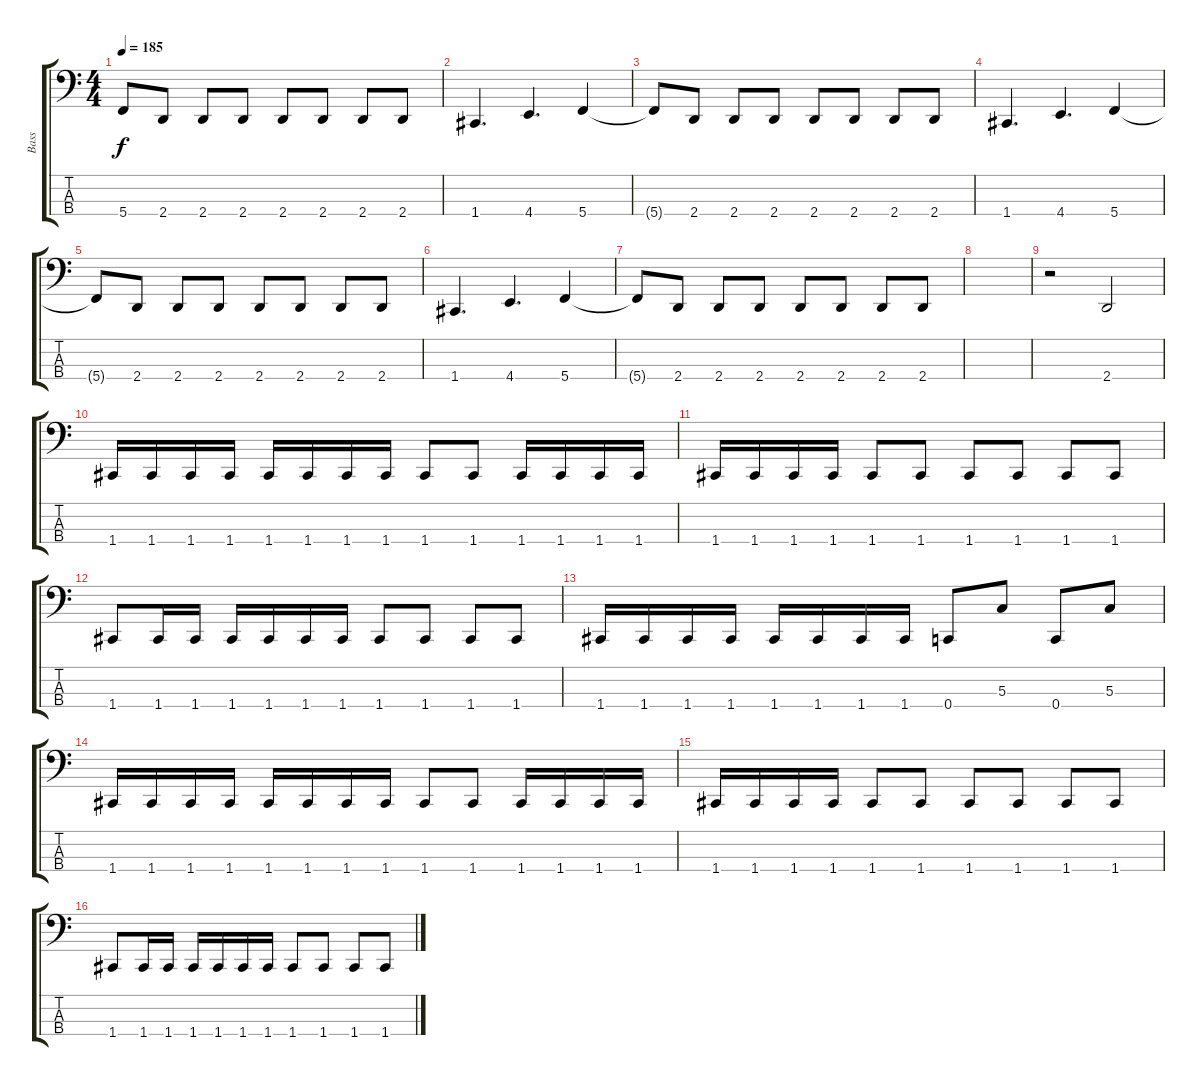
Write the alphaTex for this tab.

\track ("Bass" "Bass") {instrument electricbasspick}
\staff {score tabs}
\tuning (F2 C2 G1 C1) {hide}
\ts (4 4)
\tempo 185
\clef f4
\ks c
5.4{t}.8{dy f} 2.4.8 2.4.8 2.4.8 2.4.8 2.4.8 2.4.8 2.4.8 |
1.4.4{d} 4.4.4{d} 5.4.4 |
5.4{t}.8 2.4.8 2.4.8 2.4.8 2.4.8 2.4.8 2.4.8 2.4.8 |
1.4.4{d} 4.4.4{d} 5.4.4 |
5.4{t}.8 2.4.8 2.4.8 2.4.8 2.4.8 2.4.8 2.4.8 2.4.8 |
1.4.4{d} 4.4.4{d} 5.4.4 |
5.4{t}.8 2.4.8 2.4.8 2.4.8 2.4.8 2.4.8 2.4.8 2.4.8 |
|
r.2 2.4.2 |
1.4.16 1.4.16 1.4.16 1.4.16 1.4.16 1.4.16 1.4.16 1.4.16 1.4.8 1.4.8 1.4.16 1.4.16 1.4.16 1.4.16 |
1.4.16 1.4.16 1.4.16 1.4.16 1.4.8 1.4.8 1.4.8 1.4.8 1.4.8 1.4.8 |
1.4.8 1.4.16 1.4.16 1.4.16 1.4.16 1.4.16 1.4.16 1.4.8 1.4.8 1.4.8 1.4.8 |
1.4.16 1.4.16 1.4.16 1.4.16 1.4.16 1.4.16 1.4.16 1.4.16 0.4.8 5.3.8 0.4.8 5.3.8 |
1.4.16 1.4.16 1.4.16 1.4.16 1.4.16 1.4.16 1.4.16 1.4.16 1.4.8 1.4.8 1.4.16 1.4.16 1.4.16 1.4.16 |
1.4.16 1.4.16 1.4.16 1.4.16 1.4.8 1.4.8 1.4.8 1.4.8 1.4.8 1.4.8 |
1.4.8 1.4.16 1.4.16 1.4.16 1.4.16 1.4.16 1.4.16 1.4.8 1.4.8 1.4.8 1.4.8
